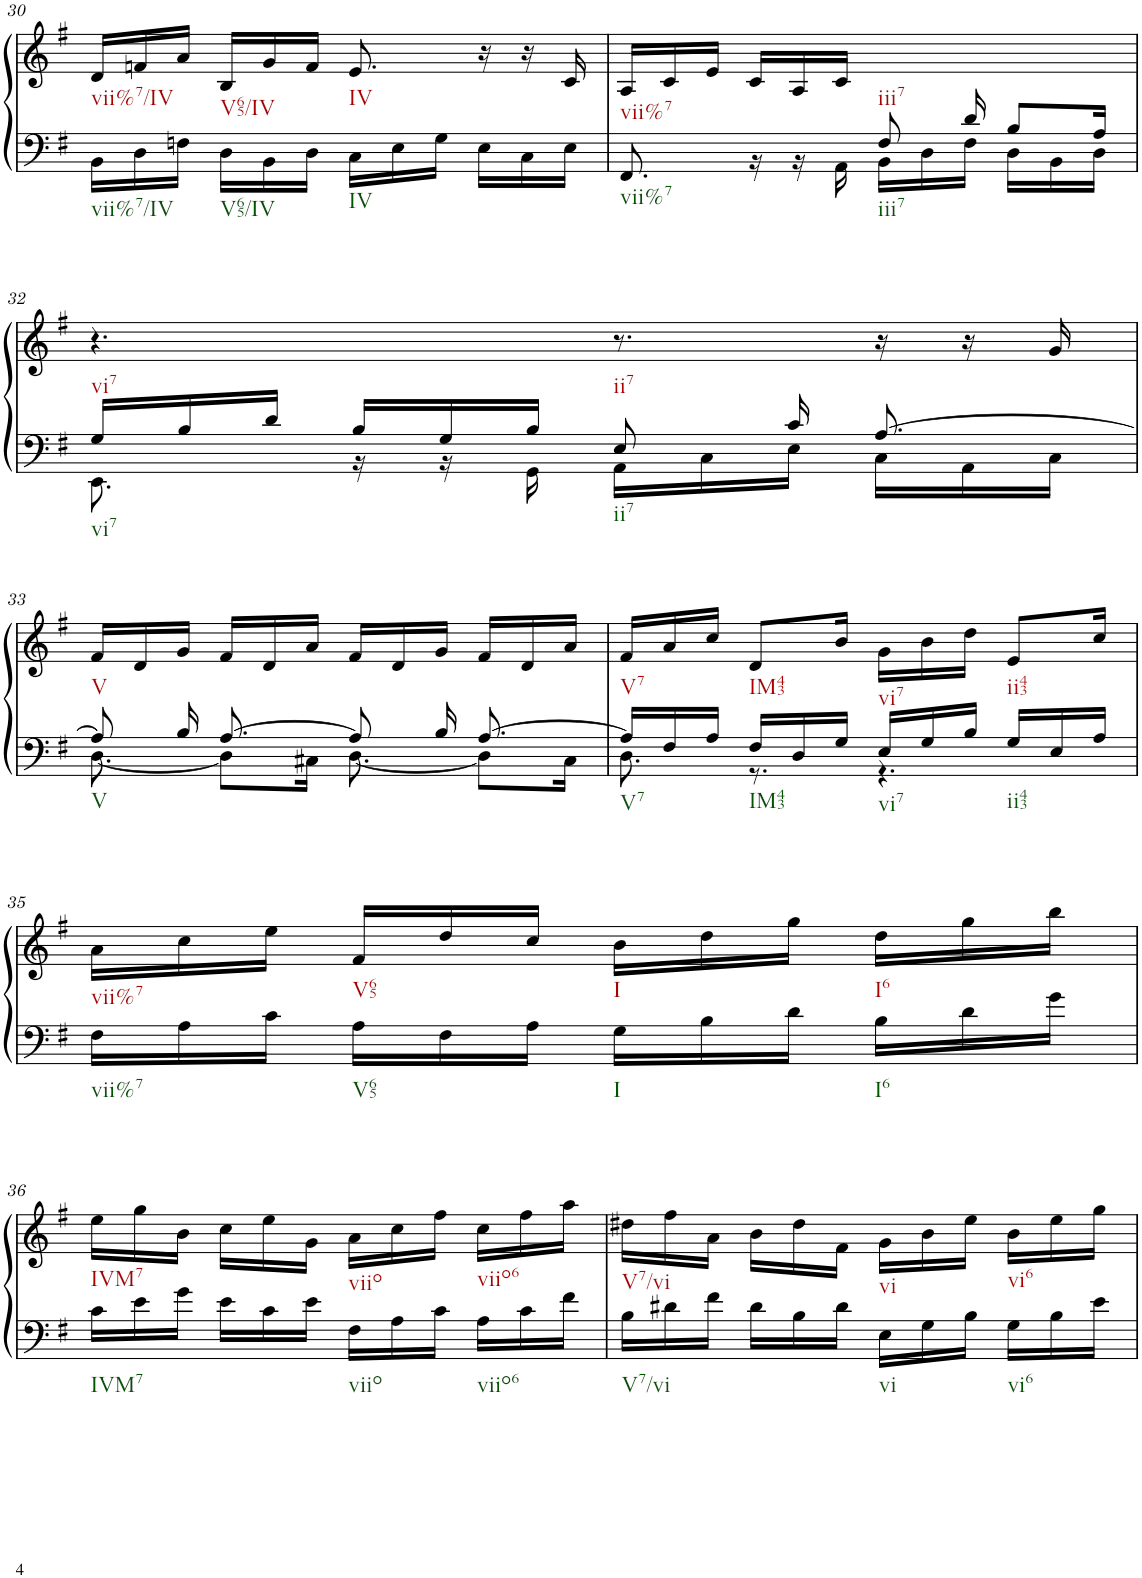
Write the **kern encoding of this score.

**kern	**kern
*part1	*part1
*staff2	*staff1
*I"Klavier linke Hand	*
!!LO:PB:g=z
*clefF4	*clefG2
*k[f#]	*k[f#]
*M12/16	*M12/16
=30	=30
*^	*
2.ryy	16BB\LL	16d/LL
.	16D\	16fn/
.	16Fn\JJ	16a/JJ
.	16D\LL	16B/LL
.	16BB\	16g/
.	16D\JJ	16f/JJ
.	16C\LL	8.e/
.	16E\	.
.	16G\JJ	.
.	16E\LL	16r
.	16C\	16r
.	16E\JJ	16c/
=31	=31	=31
8.ryy	8.FF#/	16A/LL
.	.	16c/
.	.	16e/JJ
8.ryy	16r	16c/LL
.	16r	16A/
.	16AA\	16c/JJ
8F#/	16BB\LL	4.ryy
.	16D\	.
16d/	16F#\JJ	.
8B/L	16D\LL	.
.	16BB\	.
16A/Jk	16D\JJ	.
!!LO:LB:g=z
=32	=32	=32
16G/LL	8.EE\	4.r
16B/	.	.
16d/JJ	.	.
16B/LL	16r	.
16G/	16r	.
16B/JJ	16GG\	.
8E/	16AA\LL	8.r
.	16C\	.
16c/	16E\JJ	.
[8.A/	16C\LL	16r
.	16AA\	16r
.	16C\JJ	16g/
!!LO:LB:g=z
=33	=33	=33
8A/]	[8.D\	16f#/LL
.	.	16d/
16B/	.	16g/JJ
[8.A/	8D\L]	16f#/LL
.	.	16d/
.	16C#X\Jk	16a/JJ
8A/]	[8.D\	16f#/LL
.	.	16d/
16B/	.	16g/JJ
[8.A/	8D\L]	16f#/LL
.	.	16d/
.	16C#\Jk	16a/JJ
=34	=34	=34
16A/LL]	8.D\	16f#/LL
16F#/	.	16a/
16A/JJ	.	16cc/JJ
16F#/LL	8.r	8d/L
16D/	.	.
16G/JJ	.	16b/Jk
16E/LL	4.r	16g\LL
16G/	.	16b\
16B/JJ	.	16dd\JJ
16G/LL	.	8e/L
16E/	.	.
16A/JJ	.	16cc/Jk
!!LO:LB:g=z
=35	=35	=35
2.ryy	16F#\LL	16a\LL
.	16A\	16cc\
.	16c\JJ	16ee\JJ
.	16A\LL	16f#/LL
.	16F#\	16dd/
.	16A\JJ	16cc/JJ
.	16G\LL	16b\LL
.	16B\	16dd\
.	16d\JJ	16gg\JJ
.	16B\LL	16dd\LL
.	16d\	16gg\
.	16g\JJ	16bb\JJ
!!LO:LB:g=z
=36	=36	=36
*	*	*^
2.ryy	16c\LL	2.ryy	16ee\LL
.	16e\	.	16gg\
.	16g\JJ	.	16b\JJ
.	16e\LL	.	16cc\LL
.	16c\	.	16ee\
.	16e\JJ	.	16g\JJ
.	16F#\LL	.	16a\LL
.	16A\	.	16cc\
.	16c\JJ	.	16ff#\JJ
.	16A\LL	.	16cc\LL
.	16c\	.	16ff#\
.	16f#\JJ	.	16aa\JJ
=37	=37	=37	=37
2.ryy	16B\LL	2.ryy	16dd#X\LL
.	16d#X\	.	16ff#\
.	16f#\JJ	.	16a\JJ
.	16d#\LL	.	16b\LL
.	16B\	.	16dd#\
.	16d#\JJ	.	16f#\JJ
.	16E\LL	.	16g\LL
.	16G\	.	16b\
.	16B\JJ	.	16ee\JJ
.	16G\LL	.	16b\LL
.	16B\	.	16ee\
.	16e\JJ	.	16gg\JJ
*v	*v	*	*
*	*v	*v
=	=
*-	*-
